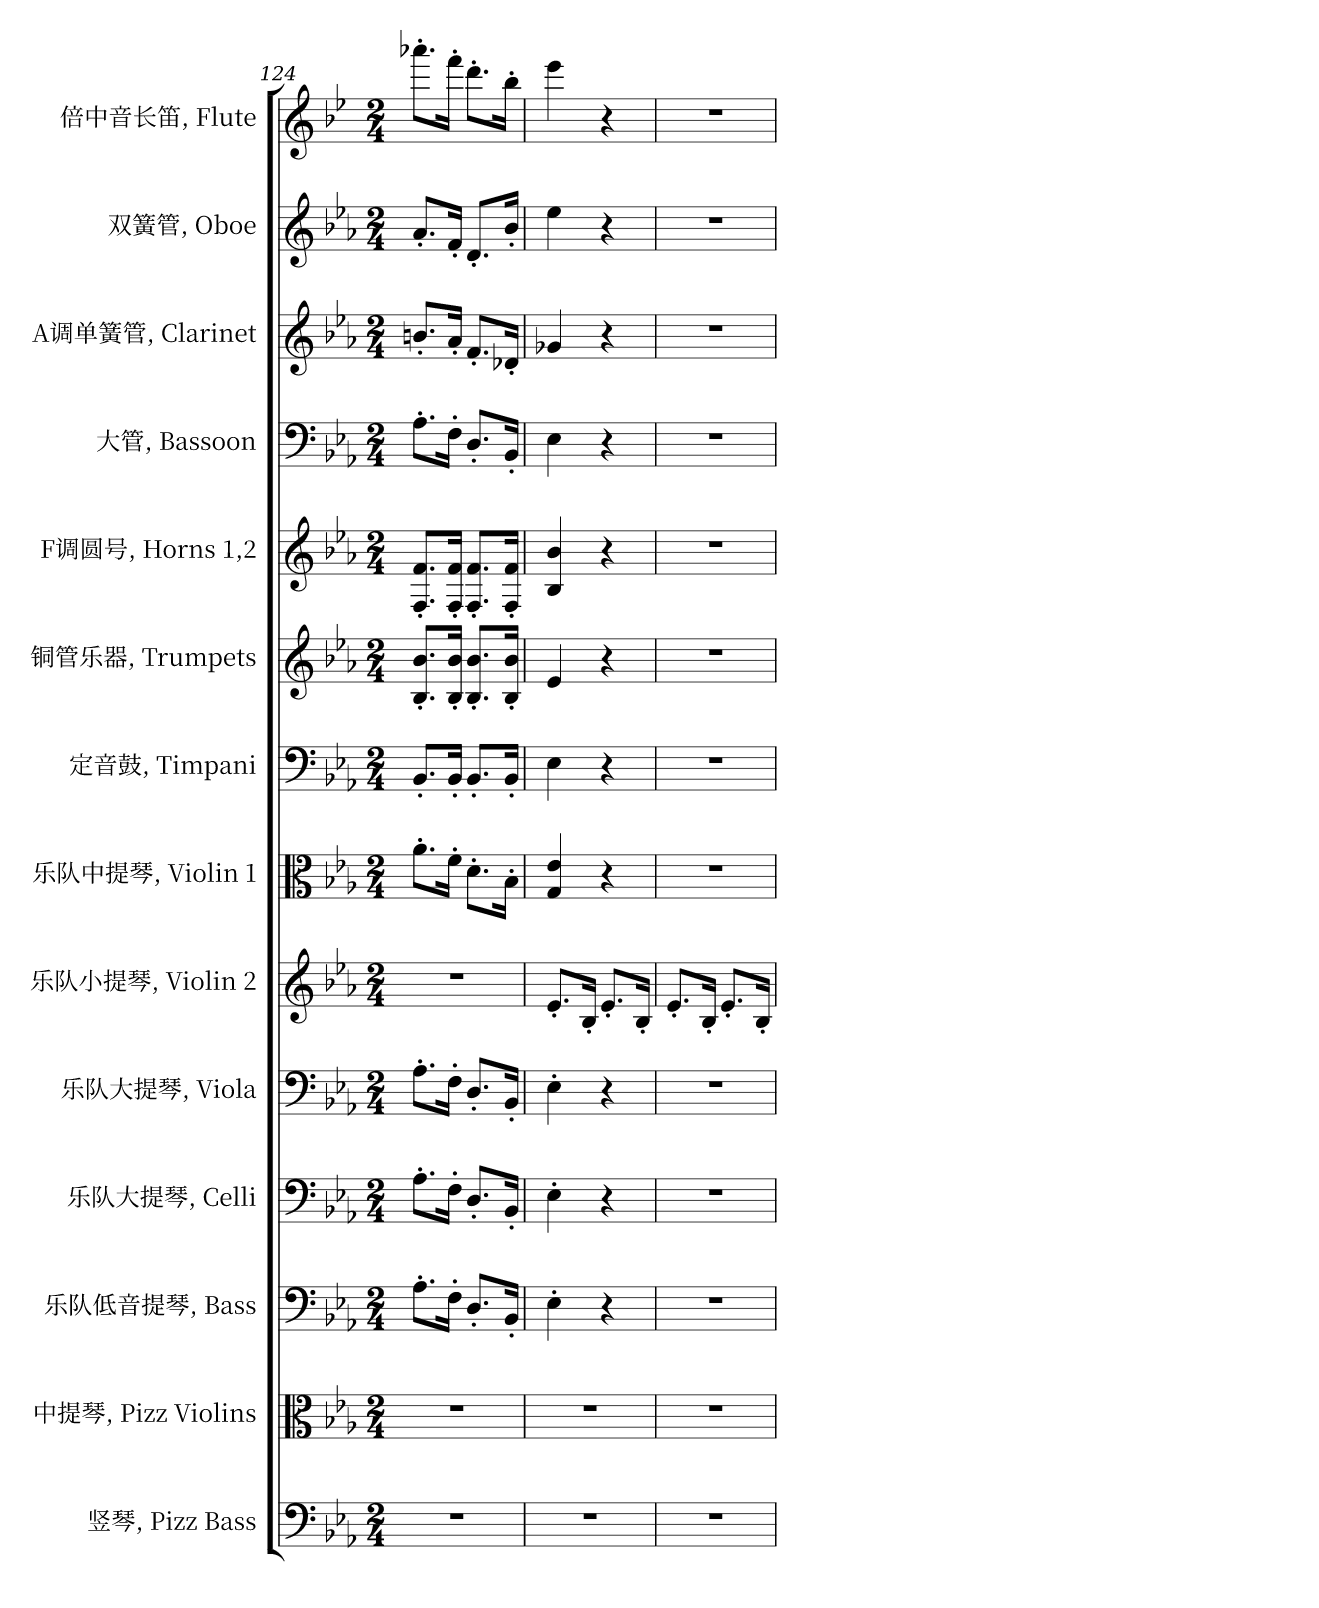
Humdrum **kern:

**kern	**kern	**kern	**kern	**kern	**kern	**kern	**kern	**kern	**kern	**kern	**kern	**kern	**kern
*part14	*part13	*part12	*part11	*part10	*part9	*part8	*part7	*part6	*part5	*part4	*part3	*part2	*part1
*staff14	*staff13	*staff12	*staff11	*staff10	*staff9	*staff8	*staff7	*staff6	*staff5	*staff4	*staff3	*staff2	*staff1
*I"竖琴, Pizz Bass	*I"中提琴, Pizz Violins	*I"乐队低音提琴, Bass	*I"乐队大提琴, Celli	*I"乐队大提琴, Viola	*I"乐队小提琴, Violin 2	*I"乐队中提琴, Violin 1	*I"定音鼓, Timpani	*I"铜管乐器, Trumpets	*I"F调圆号, Horns 1,2	*I"大管, Bassoon	*I"A调单簧管, Clarinet	*I"双簧管, Oboe	*I"倍中音长笛, Flute
*	*	*	*	*	*	*	*I'Timp.	*	*I'F Hn.	*I'Bsn.	*I'A Cl.	*I'Ob.	*
!!LO:PB:g=z
*clefF4	*clefC3	*clefF4	*clefF4	*clefF4	*clefG2	*clefC3	*clefF4	*clefG2	*clefG2	*clefF4	*clefG2	*clefG2	*clefG2
*	*	*ITrd7c12	*	*	*	*	*	*	*ITrd4c7	*	*ITrd2c3	*	*ITrd10c17
*k[b-e-a-]	*k[b-e-a-]	*k[b-e-a-]	*k[b-e-a-]	*k[b-e-a-]	*k[b-e-a-]	*k[b-e-a-]	*k[b-e-a-]	*k[b-e-a-]	*k[b-e-a-d-]	*k[b-e-a-]	*k[]	*k[b-e-a-]	*k[b-e-]
*M2/4	*M2/4	*M2/4	*M2/4	*M2/4	*M2/4	*M2/4	*M2/4	*M2/4	*M2/4	*M2/4	*M2/4	*M2/4	*M2/4
*MM62	*MM62	*MM62	*MM62	*MM62	*MM62	*MM62	*MM62	*MM62	*MM62	*MM62	*MM62	*MM62	*MM62
=124	=124	=124	=124	=124	=124	=124	=124	=124	=124	=124	=124	=124	=124
2r	2r	8.AA-'\L	8.A-'\L	8.A-'\L	2r	8.a-'\L	8.BB-'/L	8.B-/' 8.b-/'L	8.BB-/' 8.B-/'L	8.A-'\L	8.g#X'/L	8.a-'/L	8.aa-X'\L
.	.	16FF'\Jk	16F'\Jk	16F'\Jk	.	16f'\Jk	16BB-'/Jk	16B-/' 16b-/'Jk	16BB-/' 16B-/'Jk	16F'\Jk	16f'/Jk	16f'/Jk	16ff'\Jk
.	.	8.DD'/L	8.D'/L	8.D'/L	.	8.d'\L	8.BB-'/L	8.B-/' 8.b-/'L	8.BB-/' 8.B-/'L	8.D'/L	8.d'/L	8.d'/L	8.dd'\L
.	.	16BBB-'/Jk	16BB-'/Jk	16BB-'/Jk	.	16B-'\Jk	16BB-'/Jk	16B-/' 16b-/'Jk	16BB-/' 16B-/'Jk	16BB-'/Jk	16B-X'/Jk	16b-'/Jk	16b-'\Jk
=125	=125	=125	=125	=125	=125	=125	=125	=125	=125	=125	=125	=125	=125
*	*	*	*	*	*	*	*	*	*	*	*	*	*MM59
2r	2r	4EE-'\	4E-'\	4E-'\	8.e-'/L	4G/ 4e-/	4E-\	4e-/	4E-/ 4e-/	4E-\	4e-X/	4ee-\	4ee-\
.	.	.	.	.	16B-'/Jk	.	.	.	.	.	.	.	.
.	.	4r	4r	4r	8.e-'/L	4r	4r	4r	4r	4r	4r	4r	4r
.	.	.	.	.	16B-'/Jk	.	.	.	.	.	.	.	.
=126	=126	=126	=126	=126	=126	=126	=126	=126	=126	=126	=126	=126	=126
2r	2r	2r	2r	2r	8.e-'/L	2r	2r	2r	2r	2r	2r	2r	2r
.	.	.	.	.	16B-'/Jk	.	.	.	.	.	.	.	.
.	.	.	.	.	8.e-'/L	.	.	.	.	.	.	.	.
.	.	.	.	.	16B-'/Jk	.	.	.	.	.	.	.	.
=	=	=	=	=	=	=	=	=	=	=	=	=	=
*-	*-	*-	*-	*-	*-	*-	*-	*-	*-	*-	*-	*-	*-
